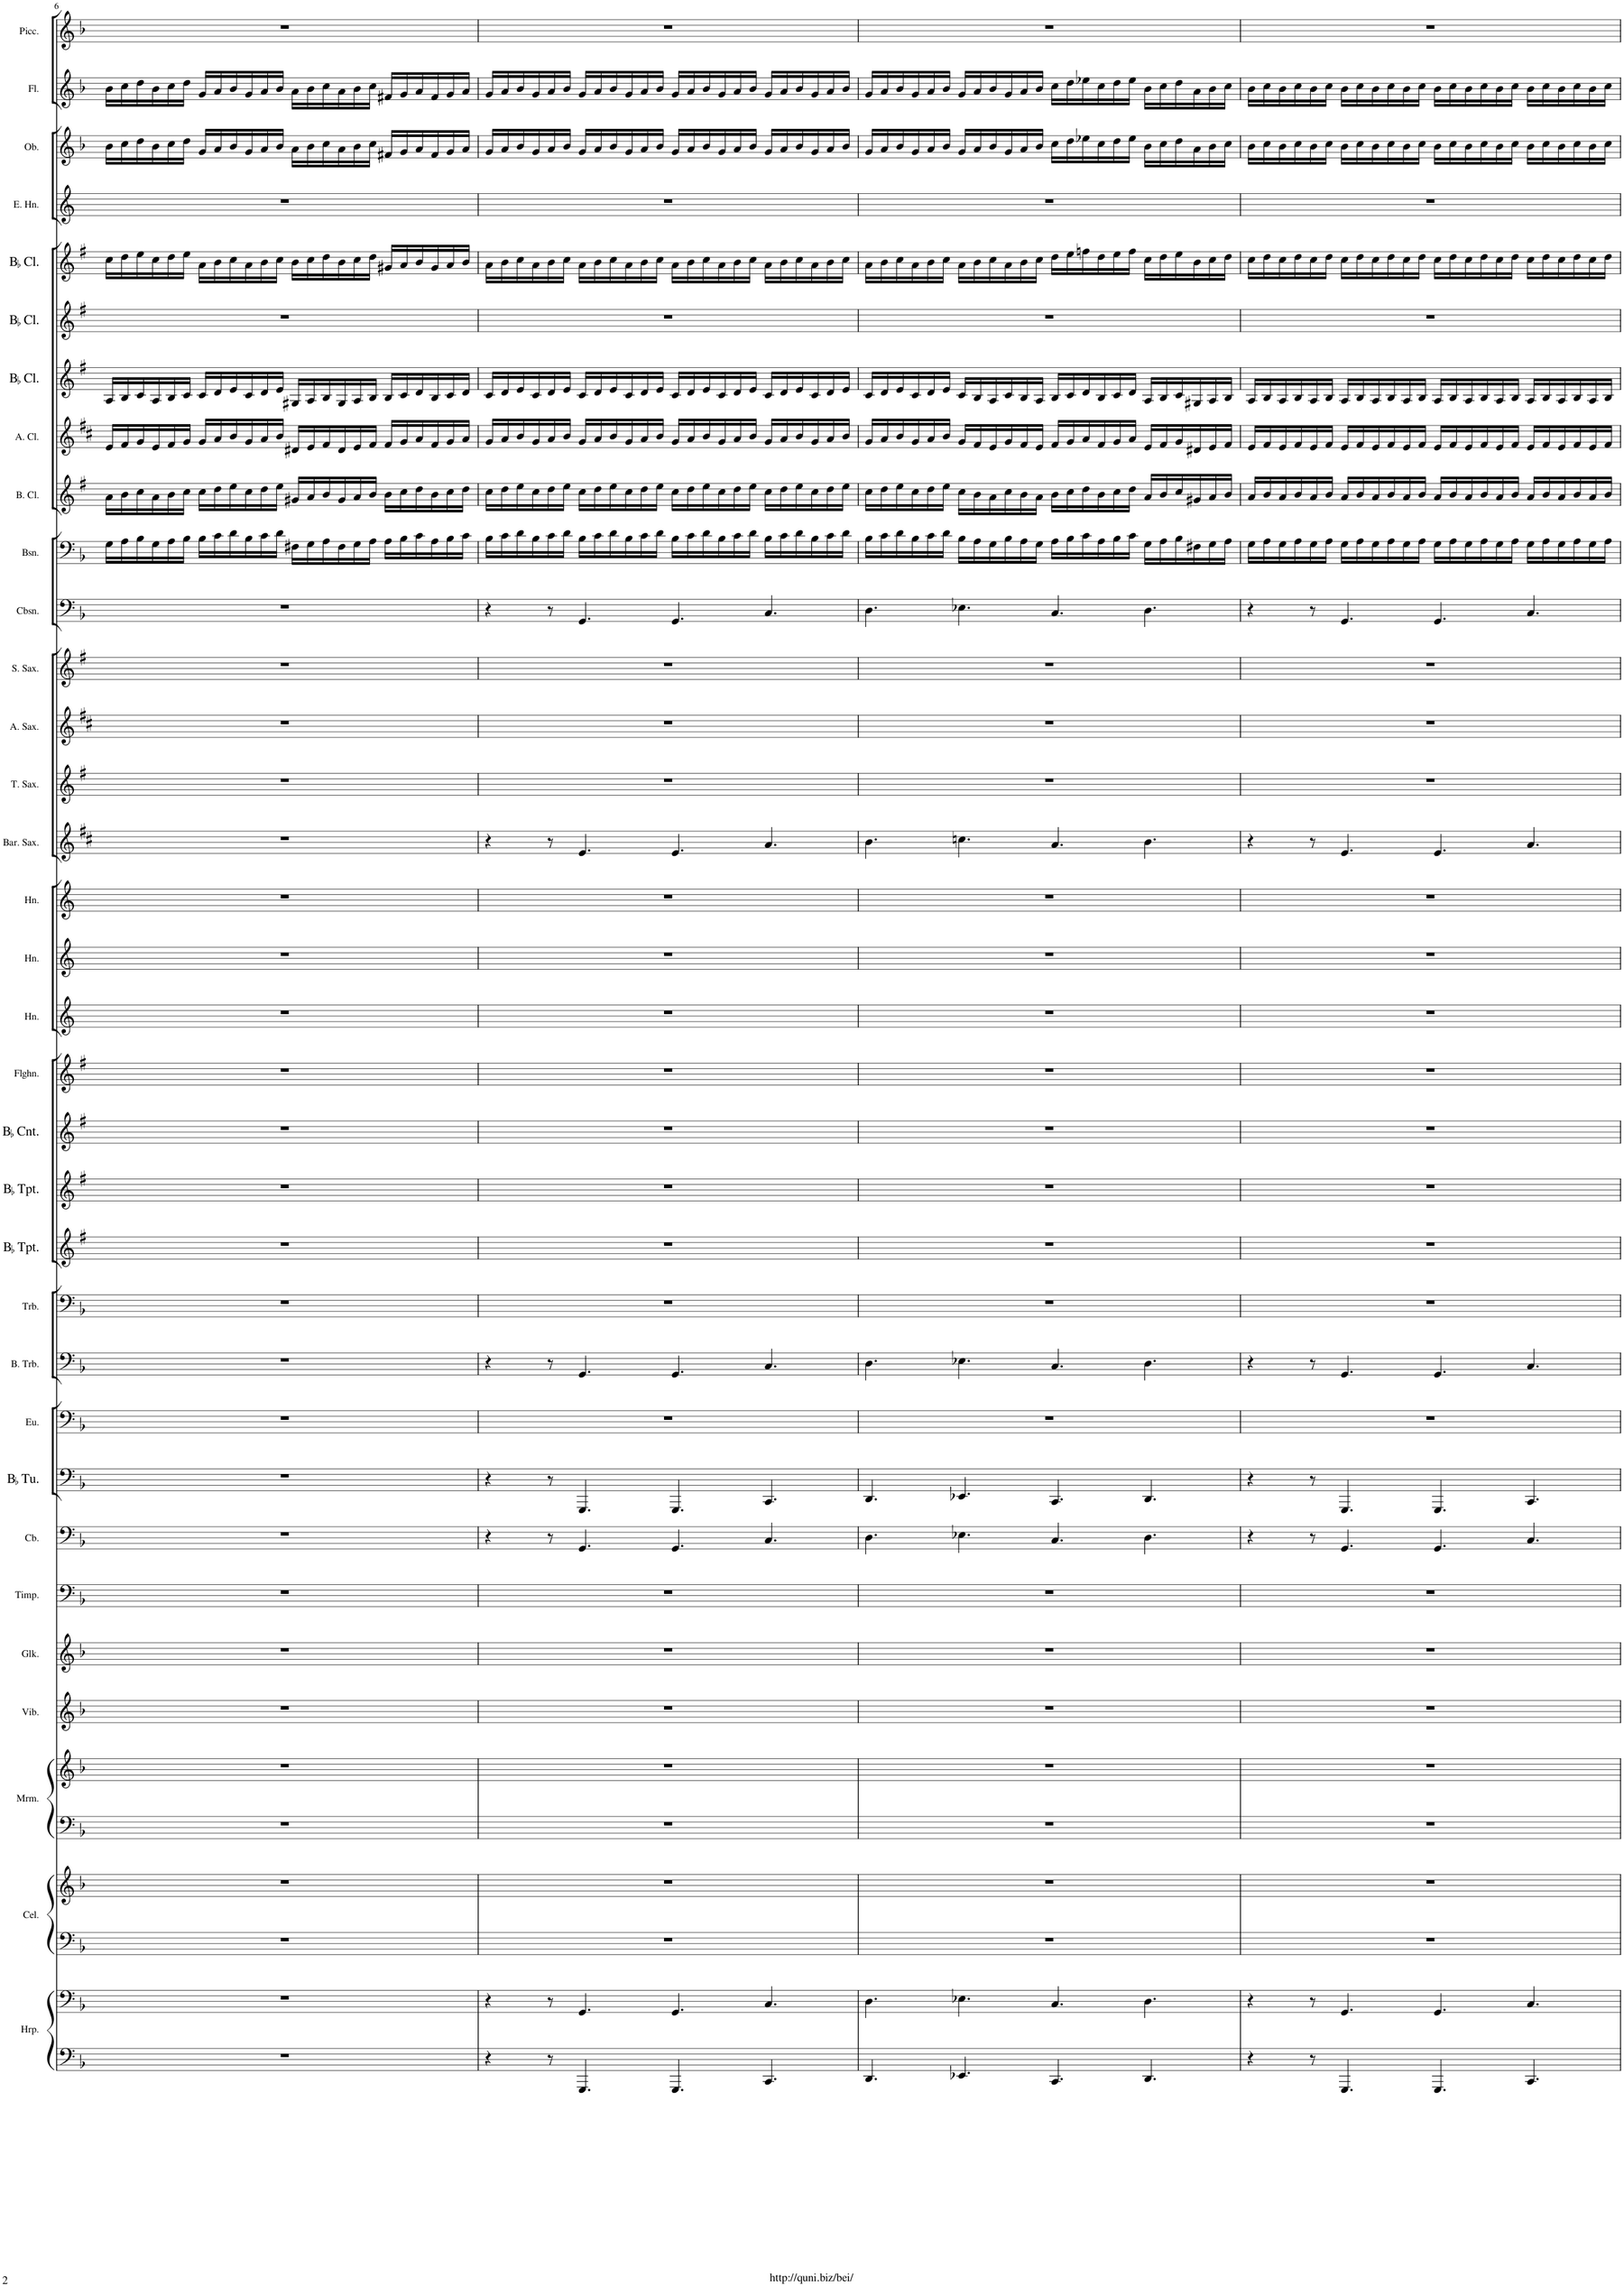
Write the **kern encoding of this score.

**kern	**kern	**kern	**kern	**kern	**kern	**kern	**kern	**kern	**kern	**kern	**kern	**kern	**kern	**kern	**kern	**kern	**kern	**kern	**kern	**kern	**kern	**kern	**kern	**kern	**kern	**kern	**kern	**kern	**kern	**kern	**kern	**kern	**kern	**kern	**kern
*part33	*part33	*part32	*part32	*part31	*part31	*part30	*part29	*part28	*part27	*part26	*part25	*part24	*part23	*part22	*part21	*part20	*part19	*part18	*part17	*part16	*part15	*part14	*part13	*part12	*part11	*part10	*part9	*part8	*part7	*part6	*part5	*part4	*part3	*part2	*part1
*staff36	*staff35	*staff34	*staff33	*staff32	*staff31	*staff30	*staff29	*staff28	*staff27	*staff26	*staff25	*staff24	*staff23	*staff22	*staff21	*staff20	*staff19	*staff18	*staff17	*staff16	*staff15	*staff14	*staff13	*staff12	*staff11	*staff10	*staff9	*staff8	*staff7	*staff6	*staff5	*staff4	*staff3	*staff2	*staff1
*I"Harp	*	*I"Celesta	*	*I"Marimba	*	*I"Vibraphone	*I"Glockenspiel	*I"Timpani	*I"Double Bass	*I"BaccidentalFlat Tuba	*I"Euphonium	*I"Bass Trombone	*I"Trombone	*I"BaccidentalFlat Trumpet	*I"BaccidentalFlat Trumpet	*I"BaccidentalFlat Cornet	*I"Flugelhorn	*I"Horn	*I"Horn	*I"Horn	*I"Baritone Saxophone	*I"Tenor Saxophone	*I"Alto Saxophone	*I"Soprano Saxophone	*I"Contrabassoon	*I"Bassoon	*I"Bass Clarinet	*I"Alto Clarinet	*I"BaccidentalFlat Clarinet	*I"BaccidentalFlat Clarinet	*I"BaccidentalFlat Clarinet	*I"English Horn	*I"Oboe	*I"Flute	*I"Piccolo
*I'Hrp.	*	*I'Cel.	*	*I'Mrm.	*	*I'Vib.	*I'Glk.	*I'Timp.	*	*I'BaccidentalFlat Tu.	*I'Eu.	*I'B. Trb.	*I'Trb.	*I'BaccidentalFlat Tpt.	*I'BaccidentalFlat Tpt.	*I'BaccidentalFlat Cnt.	*I'Flghn.	*I'Hn.	*I'Hn.	*I'Hn.	*I'Bar. Sax.	*I'T. Sax.	*I'A. Sax.	*I'S. Sax.	*I'Cbsn.	*I'Bsn.	*I'B. Cl.	*I'A. Cl.	*I'BaccidentalFlat Cl.	*I'BaccidentalFlat Cl.	*I'BaccidentalFlat Cl.	*I'E. Hn.	*I'Ob.	*I'Fl.	*I'Picc.
!!LO:PB:g=z
*clefF4	*clefF4	*clefF4	*clefG2	*clefF4	*clefG2	*clefG2	*clefG2	*clefF4	*clefF4	*clefF4	*clefF4	*clefF4	*clefF4	*clefG2	*clefG2	*clefG2	*clefG2	*clefG2	*clefG2	*clefG2	*clefG2	*clefG2	*clefG2	*clefG2	*clefF4	*clefF4	*clefG2	*clefG2	*clefG2	*clefG2	*clefG2	*clefG2	*clefG2	*clefG2	*clefG2
*	*	*Trd-7c-12	*Trd-7c-12	*	*	*	*Trd-14c-24	*	*Trd7c12	*	*	*	*	*Trd1c2	*Trd1c2	*Trd1c2	*Trd1c2	*Trd4c7	*Trd4c7	*Trd4c7	*Trd12c21	*Trd8c14	*Trd5c9	*Trd5c9	*Trd7c12	*	*Trd8c14	*Trd1c2	*Trd1c2	*Trd1c2	*Trd1c2	*Trd4c7	*	*	*Trd-7c-12
*k[b-]	*k[b-]	*k[b-]	*k[b-]	*k[b-]	*k[b-]	*k[b-]	*k[b-]	*k[b-]	*k[b-]	*k[b-]	*k[b-]	*k[b-]	*k[b-]	*k[f#]	*k[f#]	*k[f#]	*k[f#]	*k[]	*k[]	*k[]	*k[f#c#]	*k[f#]	*k[f#c#]	*k[f#]	*k[b-]	*k[b-]	*k[f#]	*k[f#c#]	*k[f#]	*k[f#]	*k[f#]	*k[]	*k[b-]	*k[b-]	*k[b-]
*M12/8	*M12/8	*M12/8	*M12/8	*M12/8	*M12/8	*M12/8	*M12/8	*M12/8	*M12/8	*M12/8	*M12/8	*M12/8	*M12/8	*M12/8	*M12/8	*M12/8	*M12/8	*M12/8	*M12/8	*M12/8	*M12/8	*M12/8	*M12/8	*M12/8	*M12/8	*M12/8	*M12/8	*M12/8	*M12/8	*M12/8	*M12/8	*M12/8	*M12/8	*M12/8	*M12/8
=6	=6	=6	=6	=6	=6	=6	=6	=6	=6	=6	=6	=6	=6	=6	=6	=6	=6	=6	=6	=6	=6	=6	=6	=6	=6	=6	=6	=6	=6	=6	=6	=6	=6	=6	=6
1.r	1.r	1.r	1.r	1.r	1.r	1.r	1.r	1.r	1.r	1.r	1.r	1.r	1.r	1.r	1.r	1.r	1.r	1.r	1.r	1.r	1.r	1.r	1.r	1.r	1.r	16G\LL	16a\LL	16e/LL	16A/LL	1.r	16cc\LL	1.r	16b-\LL	16b-\LL	1.r
.	.	.	.	.	.	.	.	.	.	.	.	.	.	.	.	.	.	.	.	.	.	.	.	.	.	16A\	16b\	16f#/	16B/	.	16dd\	.	16cc\	16cc\	.
.	.	.	.	.	.	.	.	.	.	.	.	.	.	.	.	.	.	.	.	.	.	.	.	.	.	16B-\	16cc\	16g/	16c/	.	16ee\	.	16dd\	16dd\	.
.	.	.	.	.	.	.	.	.	.	.	.	.	.	.	.	.	.	.	.	.	.	.	.	.	.	16G\	16a\	16e/	16A/	.	16cc\	.	16b-\	16b-\	.
.	.	.	.	.	.	.	.	.	.	.	.	.	.	.	.	.	.	.	.	.	.	.	.	.	.	16A\	16b\	16f#/	16B/	.	16dd\	.	16cc\	16cc\	.
.	.	.	.	.	.	.	.	.	.	.	.	.	.	.	.	.	.	.	.	.	.	.	.	.	.	16B-\JJ	16cc\JJ	16g/JJ	16c/JJ	.	16ee\JJ	.	16dd\JJ	16dd\JJ	.
.	.	.	.	.	.	.	.	.	.	.	.	.	.	.	.	.	.	.	.	.	.	.	.	.	.	16B-\LL	16cc\LL	16g/LL	16c/LL	.	16a\LL	.	16g/LL	16g/LL	.
.	.	.	.	.	.	.	.	.	.	.	.	.	.	.	.	.	.	.	.	.	.	.	.	.	.	16c\	16dd\	16a/	16d/	.	16b\	.	16a/	16a/	.
.	.	.	.	.	.	.	.	.	.	.	.	.	.	.	.	.	.	.	.	.	.	.	.	.	.	16d\	16ee\	16b/	16e/	.	16cc\	.	16b-/	16b-/	.
.	.	.	.	.	.	.	.	.	.	.	.	.	.	.	.	.	.	.	.	.	.	.	.	.	.	16B-\	16cc\	16g/	16c/	.	16a\	.	16g/	16g/	.
.	.	.	.	.	.	.	.	.	.	.	.	.	.	.	.	.	.	.	.	.	.	.	.	.	.	16c\	16dd\	16a/	16d/	.	16b\	.	16a/	16a/	.
.	.	.	.	.	.	.	.	.	.	.	.	.	.	.	.	.	.	.	.	.	.	.	.	.	.	16d\JJ	16ee\JJ	16b/JJ	16e/JJ	.	16cc\JJ	.	16b-/JJ	16b-/JJ	.
.	.	.	.	.	.	.	.	.	.	.	.	.	.	.	.	.	.	.	.	.	.	.	.	.	.	16F#X\LL	16g#X/LL	16d#X/LL	16G#X/LL	.	16b\LL	.	16a\LL	16a\LL	.
.	.	.	.	.	.	.	.	.	.	.	.	.	.	.	.	.	.	.	.	.	.	.	.	.	.	16G\	16a/	16e/	16A/	.	16cc\	.	16b-\	16b-\	.
.	.	.	.	.	.	.	.	.	.	.	.	.	.	.	.	.	.	.	.	.	.	.	.	.	.	16A\	16b/	16f#/	16B/	.	16dd\	.	16cc\	16cc\	.
.	.	.	.	.	.	.	.	.	.	.	.	.	.	.	.	.	.	.	.	.	.	.	.	.	.	16F#\	16g#/	16d#/	16G#/	.	16b\	.	16a\	16a\	.
.	.	.	.	.	.	.	.	.	.	.	.	.	.	.	.	.	.	.	.	.	.	.	.	.	.	16G\	16a/	16e/	16A/	.	16cc\	.	16b-\	16b-\	.
.	.	.	.	.	.	.	.	.	.	.	.	.	.	.	.	.	.	.	.	.	.	.	.	.	.	16A\JJ	16b/JJ	16f#/JJ	16B/JJ	.	16dd\JJ	.	16cc\JJ	16cc\JJ	.
.	.	.	.	.	.	.	.	.	.	.	.	.	.	.	.	.	.	.	.	.	.	.	.	.	.	16A\LL	16b\LL	16f#/LL	16B/LL	.	16g#X/LL	.	16f#X/LL	16f#X/LL	.
.	.	.	.	.	.	.	.	.	.	.	.	.	.	.	.	.	.	.	.	.	.	.	.	.	.	16B-\	16cc\	16g/	16c/	.	16a/	.	16g/	16g/	.
.	.	.	.	.	.	.	.	.	.	.	.	.	.	.	.	.	.	.	.	.	.	.	.	.	.	16c\	16dd\	16a/	16d/	.	16b/	.	16a/	16a/	.
.	.	.	.	.	.	.	.	.	.	.	.	.	.	.	.	.	.	.	.	.	.	.	.	.	.	16A\	16b\	16f#/	16B/	.	16g#/	.	16f#/	16f#/	.
.	.	.	.	.	.	.	.	.	.	.	.	.	.	.	.	.	.	.	.	.	.	.	.	.	.	16B-\	16cc\	16g/	16c/	.	16a/	.	16g/	16g/	.
.	.	.	.	.	.	.	.	.	.	.	.	.	.	.	.	.	.	.	.	.	.	.	.	.	.	16c\JJ	16dd\JJ	16a/JJ	16d/JJ	.	16b/JJ	.	16a/JJ	16a/JJ	.
=7	=7	=7	=7	=7	=7	=7	=7	=7	=7	=7	=7	=7	=7	=7	=7	=7	=7	=7	=7	=7	=7	=7	=7	=7	=7	=7	=7	=7	=7	=7	=7	=7	=7	=7	=7
4r	4r	1.r	1.r	1.r	1.r	1.r	1.r	1.r	4r	4r	1.r	4r	1.r	1.r	1.r	1.r	1.r	1.r	1.r	1.r	4r	1.r	1.r	1.r	4r	16B-\LL	16cc\LL	16g/LL	16c/LL	1.r	16a\LL	1.r	16g/LL	16g/LL	1.r
.	.	.	.	.	.	.	.	.	.	.	.	.	.	.	.	.	.	.	.	.	.	.	.	.	.	16c\	16dd\	16a/	16d/	.	16b\	.	16a/	16a/	.
.	.	.	.	.	.	.	.	.	.	.	.	.	.	.	.	.	.	.	.	.	.	.	.	.	.	16d\	16ee\	16b/	16e/	.	16cc\	.	16b-/	16b-/	.
.	.	.	.	.	.	.	.	.	.	.	.	.	.	.	.	.	.	.	.	.	.	.	.	.	.	16B-\	16cc\	16g/	16c/	.	16a\	.	16g/	16g/	.
8r	8r	.	.	.	.	.	.	.	8r	8r	.	8r	.	.	.	.	.	.	.	.	8r	.	.	.	8r	16c\	16dd\	16a/	16d/	.	16b\	.	16a/	16a/	.
.	.	.	.	.	.	.	.	.	.	.	.	.	.	.	.	.	.	.	.	.	.	.	.	.	.	16d\JJ	16ee\JJ	16b/JJ	16e/JJ	.	16cc\JJ	.	16b-/JJ	16b-/JJ	.
4.GGG/	4.GG/	.	.	.	.	.	.	.	4.GG/	4.GGG/	.	4.GG/	.	.	.	.	.	.	.	.	4.e/	.	.	.	4.GG/	16B-\LL	16cc\LL	16g/LL	16c/LL	.	16a\LL	.	16g/LL	16g/LL	.
.	.	.	.	.	.	.	.	.	.	.	.	.	.	.	.	.	.	.	.	.	.	.	.	.	.	16c\	16dd\	16a/	16d/	.	16b\	.	16a/	16a/	.
.	.	.	.	.	.	.	.	.	.	.	.	.	.	.	.	.	.	.	.	.	.	.	.	.	.	16d\	16ee\	16b/	16e/	.	16cc\	.	16b-/	16b-/	.
.	.	.	.	.	.	.	.	.	.	.	.	.	.	.	.	.	.	.	.	.	.	.	.	.	.	16B-\	16cc\	16g/	16c/	.	16a\	.	16g/	16g/	.
.	.	.	.	.	.	.	.	.	.	.	.	.	.	.	.	.	.	.	.	.	.	.	.	.	.	16c\	16dd\	16a/	16d/	.	16b\	.	16a/	16a/	.
.	.	.	.	.	.	.	.	.	.	.	.	.	.	.	.	.	.	.	.	.	.	.	.	.	.	16d\JJ	16ee\JJ	16b/JJ	16e/JJ	.	16cc\JJ	.	16b-/JJ	16b-/JJ	.
4.GGG/	4.GG/	.	.	.	.	.	.	.	4.GG/	4.GGG/	.	4.GG/	.	.	.	.	.	.	.	.	4.e/	.	.	.	4.GG/	16B-\LL	16cc\LL	16g/LL	16c/LL	.	16a\LL	.	16g/LL	16g/LL	.
.	.	.	.	.	.	.	.	.	.	.	.	.	.	.	.	.	.	.	.	.	.	.	.	.	.	16c\	16dd\	16a/	16d/	.	16b\	.	16a/	16a/	.
.	.	.	.	.	.	.	.	.	.	.	.	.	.	.	.	.	.	.	.	.	.	.	.	.	.	16d\	16ee\	16b/	16e/	.	16cc\	.	16b-/	16b-/	.
.	.	.	.	.	.	.	.	.	.	.	.	.	.	.	.	.	.	.	.	.	.	.	.	.	.	16B-\	16cc\	16g/	16c/	.	16a\	.	16g/	16g/	.
.	.	.	.	.	.	.	.	.	.	.	.	.	.	.	.	.	.	.	.	.	.	.	.	.	.	16c\	16dd\	16a/	16d/	.	16b\	.	16a/	16a/	.
.	.	.	.	.	.	.	.	.	.	.	.	.	.	.	.	.	.	.	.	.	.	.	.	.	.	16d\JJ	16ee\JJ	16b/JJ	16e/JJ	.	16cc\JJ	.	16b-/JJ	16b-/JJ	.
4.CC/	4.C/	.	.	.	.	.	.	.	4.C/	4.CC/	.	4.C/	.	.	.	.	.	.	.	.	4.a/	.	.	.	4.C/	16B-\LL	16cc\LL	16g/LL	16c/LL	.	16a\LL	.	16g/LL	16g/LL	.
.	.	.	.	.	.	.	.	.	.	.	.	.	.	.	.	.	.	.	.	.	.	.	.	.	.	16c\	16dd\	16a/	16d/	.	16b\	.	16a/	16a/	.
.	.	.	.	.	.	.	.	.	.	.	.	.	.	.	.	.	.	.	.	.	.	.	.	.	.	16d\	16ee\	16b/	16e/	.	16cc\	.	16b-/	16b-/	.
.	.	.	.	.	.	.	.	.	.	.	.	.	.	.	.	.	.	.	.	.	.	.	.	.	.	16B-\	16cc\	16g/	16c/	.	16a\	.	16g/	16g/	.
.	.	.	.	.	.	.	.	.	.	.	.	.	.	.	.	.	.	.	.	.	.	.	.	.	.	16c\	16dd\	16a/	16d/	.	16b\	.	16a/	16a/	.
.	.	.	.	.	.	.	.	.	.	.	.	.	.	.	.	.	.	.	.	.	.	.	.	.	.	16d\JJ	16ee\JJ	16b/JJ	16e/JJ	.	16cc\JJ	.	16b-/JJ	16b-/JJ	.
=8	=8	=8	=8	=8	=8	=8	=8	=8	=8	=8	=8	=8	=8	=8	=8	=8	=8	=8	=8	=8	=8	=8	=8	=8	=8	=8	=8	=8	=8	=8	=8	=8	=8	=8	=8
4.DD/	4.D\	1.r	1.r	1.r	1.r	1.r	1.r	1.r	4.D\	4.DD/	1.r	4.D\	1.r	1.r	1.r	1.r	1.r	1.r	1.r	1.r	4.b\	1.r	1.r	1.r	4.D\	16B-\LL	16cc\LL	16g/LL	16c/LL	1.r	16a\LL	1.r	16g/LL	16g/LL	1.r
.	.	.	.	.	.	.	.	.	.	.	.	.	.	.	.	.	.	.	.	.	.	.	.	.	.	16c\	16dd\	16a/	16d/	.	16b\	.	16a/	16a/	.
.	.	.	.	.	.	.	.	.	.	.	.	.	.	.	.	.	.	.	.	.	.	.	.	.	.	16d\	16ee\	16b/	16e/	.	16cc\	.	16b-/	16b-/	.
.	.	.	.	.	.	.	.	.	.	.	.	.	.	.	.	.	.	.	.	.	.	.	.	.	.	16B-\	16cc\	16g/	16c/	.	16a\	.	16g/	16g/	.
.	.	.	.	.	.	.	.	.	.	.	.	.	.	.	.	.	.	.	.	.	.	.	.	.	.	16c\	16dd\	16a/	16d/	.	16b\	.	16a/	16a/	.
.	.	.	.	.	.	.	.	.	.	.	.	.	.	.	.	.	.	.	.	.	.	.	.	.	.	16d\JJ	16ee\JJ	16b/JJ	16e/JJ	.	16cc\JJ	.	16b-/JJ	16b-/JJ	.
4.EE-X/	4.E-X\	.	.	.	.	.	.	.	4.E-X\	4.EE-X/	.	4.E-X\	.	.	.	.	.	.	.	.	4.ccn\	.	.	.	4.E-X\	16B-\LL	16cc\LL	16g/LL	16c/LL	.	16a\LL	.	16g/LL	16g/LL	.
.	.	.	.	.	.	.	.	.	.	.	.	.	.	.	.	.	.	.	.	.	.	.	.	.	.	16A\	16b\	16f#/	16B/	.	16b\	.	16a/	16a/	.
.	.	.	.	.	.	.	.	.	.	.	.	.	.	.	.	.	.	.	.	.	.	.	.	.	.	16G\	16a\	16e/	16A/	.	16cc\	.	16b-/	16b-/	.
.	.	.	.	.	.	.	.	.	.	.	.	.	.	.	.	.	.	.	.	.	.	.	.	.	.	16B-\	16cc\	16g/	16c/	.	16a\	.	16g/	16g/	.
.	.	.	.	.	.	.	.	.	.	.	.	.	.	.	.	.	.	.	.	.	.	.	.	.	.	16A\	16b\	16f#/	16B/	.	16b\	.	16a/	16a/	.
.	.	.	.	.	.	.	.	.	.	.	.	.	.	.	.	.	.	.	.	.	.	.	.	.	.	16G\JJ	16a\JJ	16e/JJ	16A/JJ	.	16cc\JJ	.	16b-/JJ	16b-/JJ	.
4.CC/	4.C/	.	.	.	.	.	.	.	4.C/	4.CC/	.	4.C/	.	.	.	.	.	.	.	.	4.a/	.	.	.	4.C/	16A\LL	16b\LL	16f#/LL	16B/LL	.	16dd\LL	.	16cc\LL	16cc\LL	.
.	.	.	.	.	.	.	.	.	.	.	.	.	.	.	.	.	.	.	.	.	.	.	.	.	.	16B-\	16cc\	16g/	16c/	.	16ee\	.	16dd\	16dd\	.
.	.	.	.	.	.	.	.	.	.	.	.	.	.	.	.	.	.	.	.	.	.	.	.	.	.	16c\	16dd\	16a/	16d/	.	16ffn\	.	16ee-X\	16ee-X\	.
.	.	.	.	.	.	.	.	.	.	.	.	.	.	.	.	.	.	.	.	.	.	.	.	.	.	16A\	16b\	16f#/	16B/	.	16dd\	.	16cc\	16cc\	.
.	.	.	.	.	.	.	.	.	.	.	.	.	.	.	.	.	.	.	.	.	.	.	.	.	.	16B-\	16cc\	16g/	16c/	.	16ee\	.	16dd\	16dd\	.
.	.	.	.	.	.	.	.	.	.	.	.	.	.	.	.	.	.	.	.	.	.	.	.	.	.	16c\JJ	16dd\JJ	16a/JJ	16d/JJ	.	16ff\JJ	.	16ee-\JJ	16ee-\JJ	.
4.DD/	4.D\	.	.	.	.	.	.	.	4.D\	4.DD/	.	4.D\	.	.	.	.	.	.	.	.	4.b\	.	.	.	4.D\	16G\LL	16a/LL	16e/LL	16A/LL	.	16cc\LL	.	16b-\LL	16b-\LL	.
.	.	.	.	.	.	.	.	.	.	.	.	.	.	.	.	.	.	.	.	.	.	.	.	.	.	16A\	16b/	16f#/	16B/	.	16dd\	.	16cc\	16cc\	.
.	.	.	.	.	.	.	.	.	.	.	.	.	.	.	.	.	.	.	.	.	.	.	.	.	.	16B-\	16cc/	16g/	16c/	.	16ee\	.	16dd\	16dd\	.
.	.	.	.	.	.	.	.	.	.	.	.	.	.	.	.	.	.	.	.	.	.	.	.	.	.	16F#X\	16g#X/	16d#X/	16G#X/	.	16b\	.	16a\	16a\	.
.	.	.	.	.	.	.	.	.	.	.	.	.	.	.	.	.	.	.	.	.	.	.	.	.	.	16G\	16a/	16e/	16A/	.	16cc\	.	16b-\	16b-\	.
.	.	.	.	.	.	.	.	.	.	.	.	.	.	.	.	.	.	.	.	.	.	.	.	.	.	16A\JJ	16b/JJ	16f#/JJ	16B/JJ	.	16dd\JJ	.	16cc\JJ	16cc\JJ	.
=9	=9	=9	=9	=9	=9	=9	=9	=9	=9	=9	=9	=9	=9	=9	=9	=9	=9	=9	=9	=9	=9	=9	=9	=9	=9	=9	=9	=9	=9	=9	=9	=9	=9	=9	=9
4r	4r	1.r	1.r	1.r	1.r	1.r	1.r	1.r	4r	4r	1.r	4r	1.r	1.r	1.r	1.r	1.r	1.r	1.r	1.r	4r	1.r	1.r	1.r	4r	16G\LL	16a/LL	16e/LL	16A/LL	1.r	16cc\LL	1.r	16b-\LL	16b-\LL	1.r
.	.	.	.	.	.	.	.	.	.	.	.	.	.	.	.	.	.	.	.	.	.	.	.	.	.	16A\	16b/	16f#/	16B/	.	16dd\	.	16cc\	16cc\	.
.	.	.	.	.	.	.	.	.	.	.	.	.	.	.	.	.	.	.	.	.	.	.	.	.	.	16G\	16a/	16e/	16A/	.	16cc\	.	16b-\	16b-\	.
.	.	.	.	.	.	.	.	.	.	.	.	.	.	.	.	.	.	.	.	.	.	.	.	.	.	16A\	16b/	16f#/	16B/	.	16dd\	.	16cc\	16cc\	.
8r	8r	.	.	.	.	.	.	.	8r	8r	.	8r	.	.	.	.	.	.	.	.	8r	.	.	.	8r	16G\	16a/	16e/	16A/	.	16cc\	.	16b-\	16b-\	.
.	.	.	.	.	.	.	.	.	.	.	.	.	.	.	.	.	.	.	.	.	.	.	.	.	.	16A\JJ	16b/JJ	16f#/JJ	16B/JJ	.	16dd\JJ	.	16cc\JJ	16cc\JJ	.
4.GGG/	4.GG/	.	.	.	.	.	.	.	4.GG/	4.GGG/	.	4.GG/	.	.	.	.	.	.	.	.	4.e/	.	.	.	4.GG/	16G\LL	16a/LL	16e/LL	16A/LL	.	16cc\LL	.	16b-\LL	16b-\LL	.
.	.	.	.	.	.	.	.	.	.	.	.	.	.	.	.	.	.	.	.	.	.	.	.	.	.	16A\	16b/	16f#/	16B/	.	16dd\	.	16cc\	16cc\	.
.	.	.	.	.	.	.	.	.	.	.	.	.	.	.	.	.	.	.	.	.	.	.	.	.	.	16G\	16a/	16e/	16A/	.	16cc\	.	16b-\	16b-\	.
.	.	.	.	.	.	.	.	.	.	.	.	.	.	.	.	.	.	.	.	.	.	.	.	.	.	16A\	16b/	16f#/	16B/	.	16dd\	.	16cc\	16cc\	.
.	.	.	.	.	.	.	.	.	.	.	.	.	.	.	.	.	.	.	.	.	.	.	.	.	.	16G\	16a/	16e/	16A/	.	16cc\	.	16b-\	16b-\	.
.	.	.	.	.	.	.	.	.	.	.	.	.	.	.	.	.	.	.	.	.	.	.	.	.	.	16A\JJ	16b/JJ	16f#/JJ	16B/JJ	.	16dd\JJ	.	16cc\JJ	16cc\JJ	.
4.GGG/	4.GG/	.	.	.	.	.	.	.	4.GG/	4.GGG/	.	4.GG/	.	.	.	.	.	.	.	.	4.e/	.	.	.	4.GG/	16G\LL	16a/LL	16e/LL	16A/LL	.	16cc\LL	.	16b-\LL	16b-\LL	.
.	.	.	.	.	.	.	.	.	.	.	.	.	.	.	.	.	.	.	.	.	.	.	.	.	.	16A\	16b/	16f#/	16B/	.	16dd\	.	16cc\	16cc\	.
.	.	.	.	.	.	.	.	.	.	.	.	.	.	.	.	.	.	.	.	.	.	.	.	.	.	16G\	16a/	16e/	16A/	.	16cc\	.	16b-\	16b-\	.
.	.	.	.	.	.	.	.	.	.	.	.	.	.	.	.	.	.	.	.	.	.	.	.	.	.	16A\	16b/	16f#/	16B/	.	16dd\	.	16cc\	16cc\	.
.	.	.	.	.	.	.	.	.	.	.	.	.	.	.	.	.	.	.	.	.	.	.	.	.	.	16G\	16a/	16e/	16A/	.	16cc\	.	16b-\	16b-\	.
.	.	.	.	.	.	.	.	.	.	.	.	.	.	.	.	.	.	.	.	.	.	.	.	.	.	16A\JJ	16b/JJ	16f#/JJ	16B/JJ	.	16dd\JJ	.	16cc\JJ	16cc\JJ	.
4.CC/	4.C/	.	.	.	.	.	.	.	4.C/	4.CC/	.	4.C/	.	.	.	.	.	.	.	.	4.a/	.	.	.	4.C/	16G\LL	16a/LL	16e/LL	16A/LL	.	16cc\LL	.	16b-\LL	16b-\LL	.
.	.	.	.	.	.	.	.	.	.	.	.	.	.	.	.	.	.	.	.	.	.	.	.	.	.	16A\	16b/	16f#/	16B/	.	16dd\	.	16cc\	16cc\	.
.	.	.	.	.	.	.	.	.	.	.	.	.	.	.	.	.	.	.	.	.	.	.	.	.	.	16G\	16a/	16e/	16A/	.	16cc\	.	16b-\	16b-\	.
.	.	.	.	.	.	.	.	.	.	.	.	.	.	.	.	.	.	.	.	.	.	.	.	.	.	16A\	16b/	16f#/	16B/	.	16dd\	.	16cc\	16cc\	.
.	.	.	.	.	.	.	.	.	.	.	.	.	.	.	.	.	.	.	.	.	.	.	.	.	.	16G\	16a/	16e/	16A/	.	16cc\	.	16b-\	16b-\	.
.	.	.	.	.	.	.	.	.	.	.	.	.	.	.	.	.	.	.	.	.	.	.	.	.	.	16A\JJ	16b/JJ	16f#/JJ	16B/JJ	.	16dd\JJ	.	16cc\JJ	16cc\JJ	.
=	=	=	=	=	=	=	=	=	=	=	=	=	=	=	=	=	=	=	=	=	=	=	=	=	=	=	=	=	=	=	=	=	=	=	=
*-	*-	*-	*-	*-	*-	*-	*-	*-	*-	*-	*-	*-	*-	*-	*-	*-	*-	*-	*-	*-	*-	*-	*-	*-	*-	*-	*-	*-	*-	*-	*-	*-	*-	*-	*-
